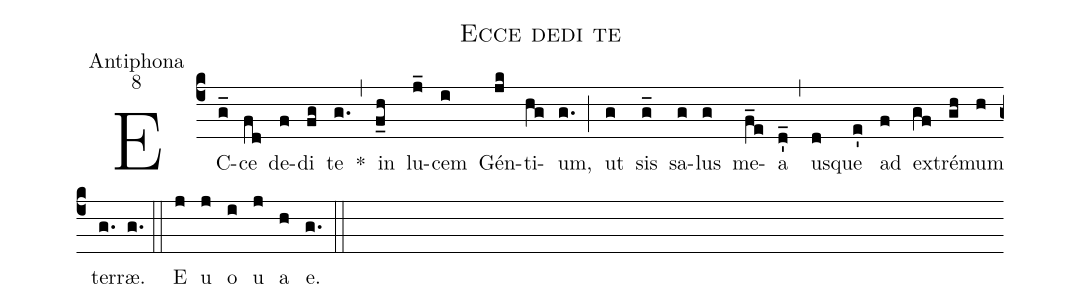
name:Ecce dedi te;
office-part:Antiphona;
mode:8;
%%
(c4) EC(g_)ce(fd) de(f)di(fg) te(g.) *(,) in(f_h) lu(j_)cem(i) Gén(jk)ti(hg)um,(g.) (;) ut(g) sis(g_) sa(g)lus(g) me(f_e)a(d_') (,) us(d)que(e') ad(f) ex(gf)tré(gh)mum(h) ter(g.)ræ.(g.) (::) E(j) u(j) o(i) u(j) a(h) e.(g.) (::)
